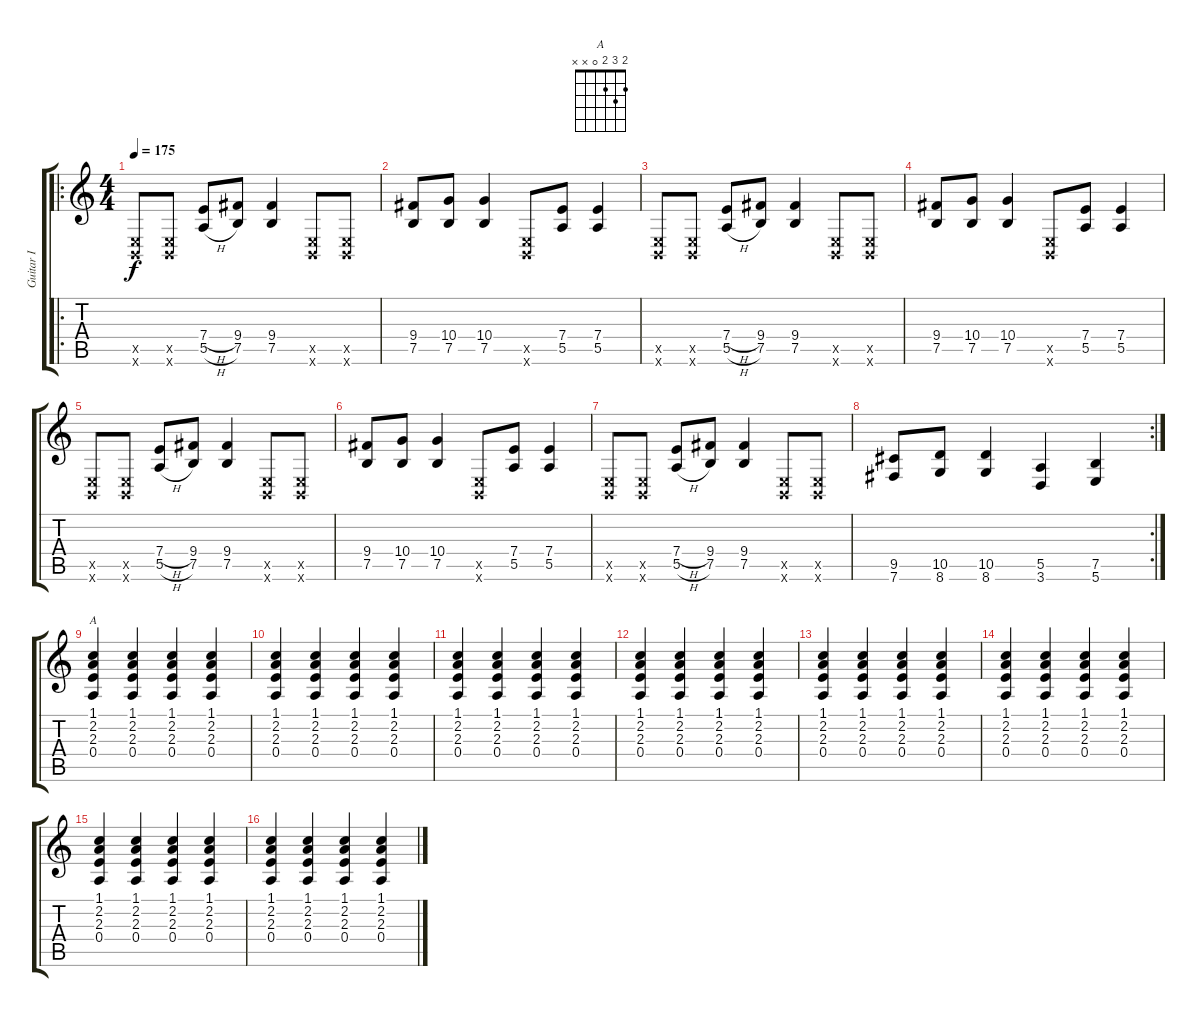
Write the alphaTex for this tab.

\track ("Guitar I" "Guitar I") {instrument distortionguitar}
\staff {score tabs}
\tuning (B3 G3 D3 A2 E2 B1) {hide}
\chord ("A" 2 3 2 0 x x)
\ro
\ts (4 4)
\tempo 175
\clef g2
\ks c
(0.5{x} 0.6{x}).8{dy f} (0.5{x} 0.6{x}).8 (7.4{h} 5.5{h}).8 (9.4 7.5).8 (9.4 7.5).4 (0.5{x} 0.6{x}).8 (0.5{x} 0.6{x}).8 |
(9.4 7.5).8 (10.4 7.5).8 (10.4 7.5).4 (0.5{x} 0.6{x}).8 (7.4 5.5).8 (7.4 5.5).4 |
(0.5{x} 0.6{x}).8 (0.5{x} 0.6{x}).8 (7.4{h} 5.5{h}).8 (9.4 7.5).8 (9.4 7.5).4 (0.5{x} 0.6{x}).8 (0.5{x} 0.6{x}).8 |
(9.4 7.5).8 (10.4 7.5).8 (10.4 7.5).4 (0.5{x} 0.6{x}).8 (7.4 5.5).8 (7.4 5.5).4 |
(0.5{x} 0.6{x}).8 (0.5{x} 0.6{x}).8 (7.4{h} 5.5{h}).8 (9.4 7.5).8 (9.4 7.5).4 (0.5{x} 0.6{x}).8 (0.5{x} 0.6{x}).8 |
(9.4 7.5).8 (10.4 7.5).8 (10.4 7.5).4 (0.5{x} 0.6{x}).8 (7.4 5.5).8 (7.4 5.5).4 |
(0.5{x} 0.6{x}).8 (0.5{x} 0.6{x}).8 (7.4{h} 5.5{h}).8 (9.4 7.5).8 (9.4 7.5).4 (0.5{x} 0.6{x}).8 (0.5{x} 0.6{x}).8 |
\rc 2
(9.5 7.6).8 (10.5 8.6).8 (10.5 8.6).4 (5.5 3.6).4 (7.5 5.6).4 |
(1.1 2.2 2.3 0.4).4{ch "A" volume 8 instrument electricguitarclean} (1.1 2.2 2.3 0.4).4 (1.1 2.2 2.3 0.4).4 (1.1 2.2 2.3 0.4).4 |
(1.1 2.2 2.3 0.4).4 (1.1 2.2 2.3 0.4).4 (1.1 2.2 2.3 0.4).4 (1.1 2.2 2.3 0.4).4 |
(1.1 2.2 2.3 0.4).4 (1.1 2.2 2.3 0.4).4 (1.1 2.2 2.3 0.4).4 (1.1 2.2 2.3 0.4).4 |
(1.1 2.2 2.3 0.4).4 (1.1 2.2 2.3 0.4).4 (1.1 2.2 2.3 0.4).4 (1.1 2.2 2.3 0.4).4 |
(1.1 2.2 2.3 0.4).4 (1.1 2.2 2.3 0.4).4 (1.1 2.2 2.3 0.4).4 (1.1 2.2 2.3 0.4).4 |
(1.1 2.2 2.3 0.4).4 (1.1 2.2 2.3 0.4).4 (1.1 2.2 2.3 0.4).4 (1.1 2.2 2.3 0.4).4 |
(1.1 2.2 2.3 0.4).4 (1.1 2.2 2.3 0.4).4 (1.1 2.2 2.3 0.4).4 (1.1 2.2 2.3 0.4).4 |
(1.1 2.2 2.3 0.4).4 (1.1 2.2 2.3 0.4).4 (1.1 2.2 2.3 0.4).4 (1.1 2.2 2.3 0.4).4
